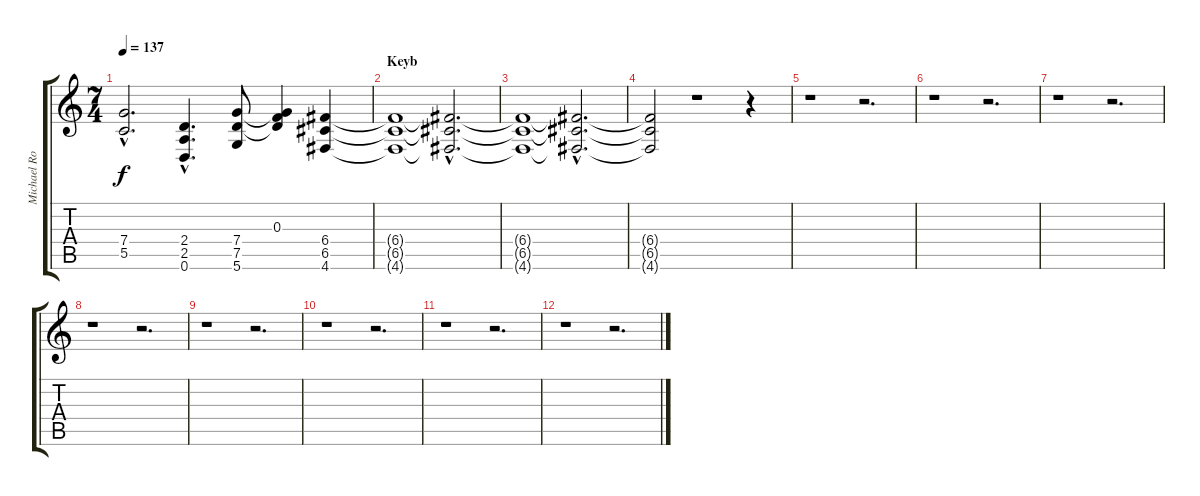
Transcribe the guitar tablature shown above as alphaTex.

\track ("Michael Romeo Lead" "Michael Ro") {instrument overdrivenguitar}
\staff {score tabs}
\tuning (D4 A3 F3 C3 G2 D2) {hide}
\ts (7 4)
\tempo 137
\clef g2
\ks c
(7.4{hac t} 5.5{hac t}).2{d dy f} (2.4{hac} 2.5{hac} 0.6{hac}).4{d} (7.4 7.5 5.6).8 (0.3 7.4{t} 7.5{t}).4 (6.4 6.5 4.6).4 |
\section ("" "Keyb")
(6.4{t} 6.5{t} 4.6{t}).1 (6.4{hac t} 6.5{hac t} 4.6{hac t}).2{d volume 7} |
(6.4{t} 6.5{t} 4.6{t}).1 (6.4{hac t} 6.5{hac t} 4.6{hac t}).2{d} |
(6.4{t} 6.5{t} 4.6{t}).2 r.1 r.4 |
r.1 r.2{d} |
r.1 r.2{d} |
r.1 r.2{d} |
r.1 r.2{d} |
r.1 r.2{d} |
r.1 r.2{d} |
r.1{txt ""} r.2{d} |
r.1 r.2{d}
